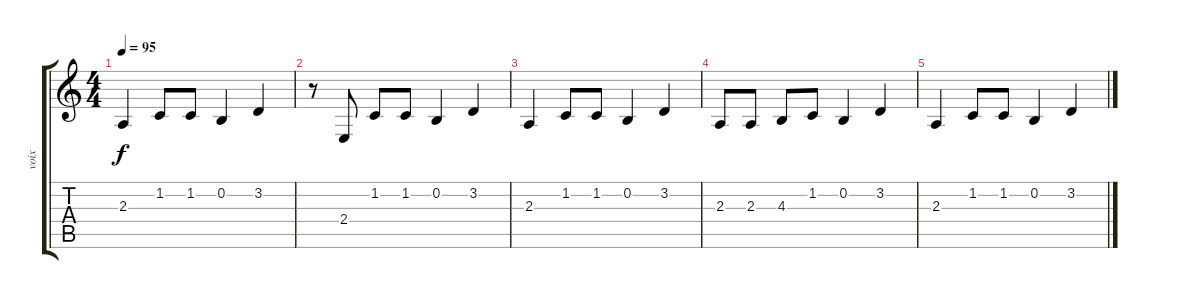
\track ("voix" "voix") {instrument electricgrandpiano}
\staff {score tabs}
\tuning (E4 B3 G3 D3 A2 E2) {hide}
\ts (4 4)
\tempo 95
\clef g2
\ks c
2.3.4{dy f} 1.2.8 1.2.8 0.2.4 3.2.4 |
r.8 2.4.8 1.2.8 1.2.8 0.2.4 3.2.4 |
2.3.4 1.2.8 1.2.8 0.2.4 3.2.4 |
2.3.8{volume 0} 2.3.8 4.3.8 1.2.8 0.2.4 3.2.4 |
2.3.4 1.2.8 1.2.8 0.2.4 3.2.4
